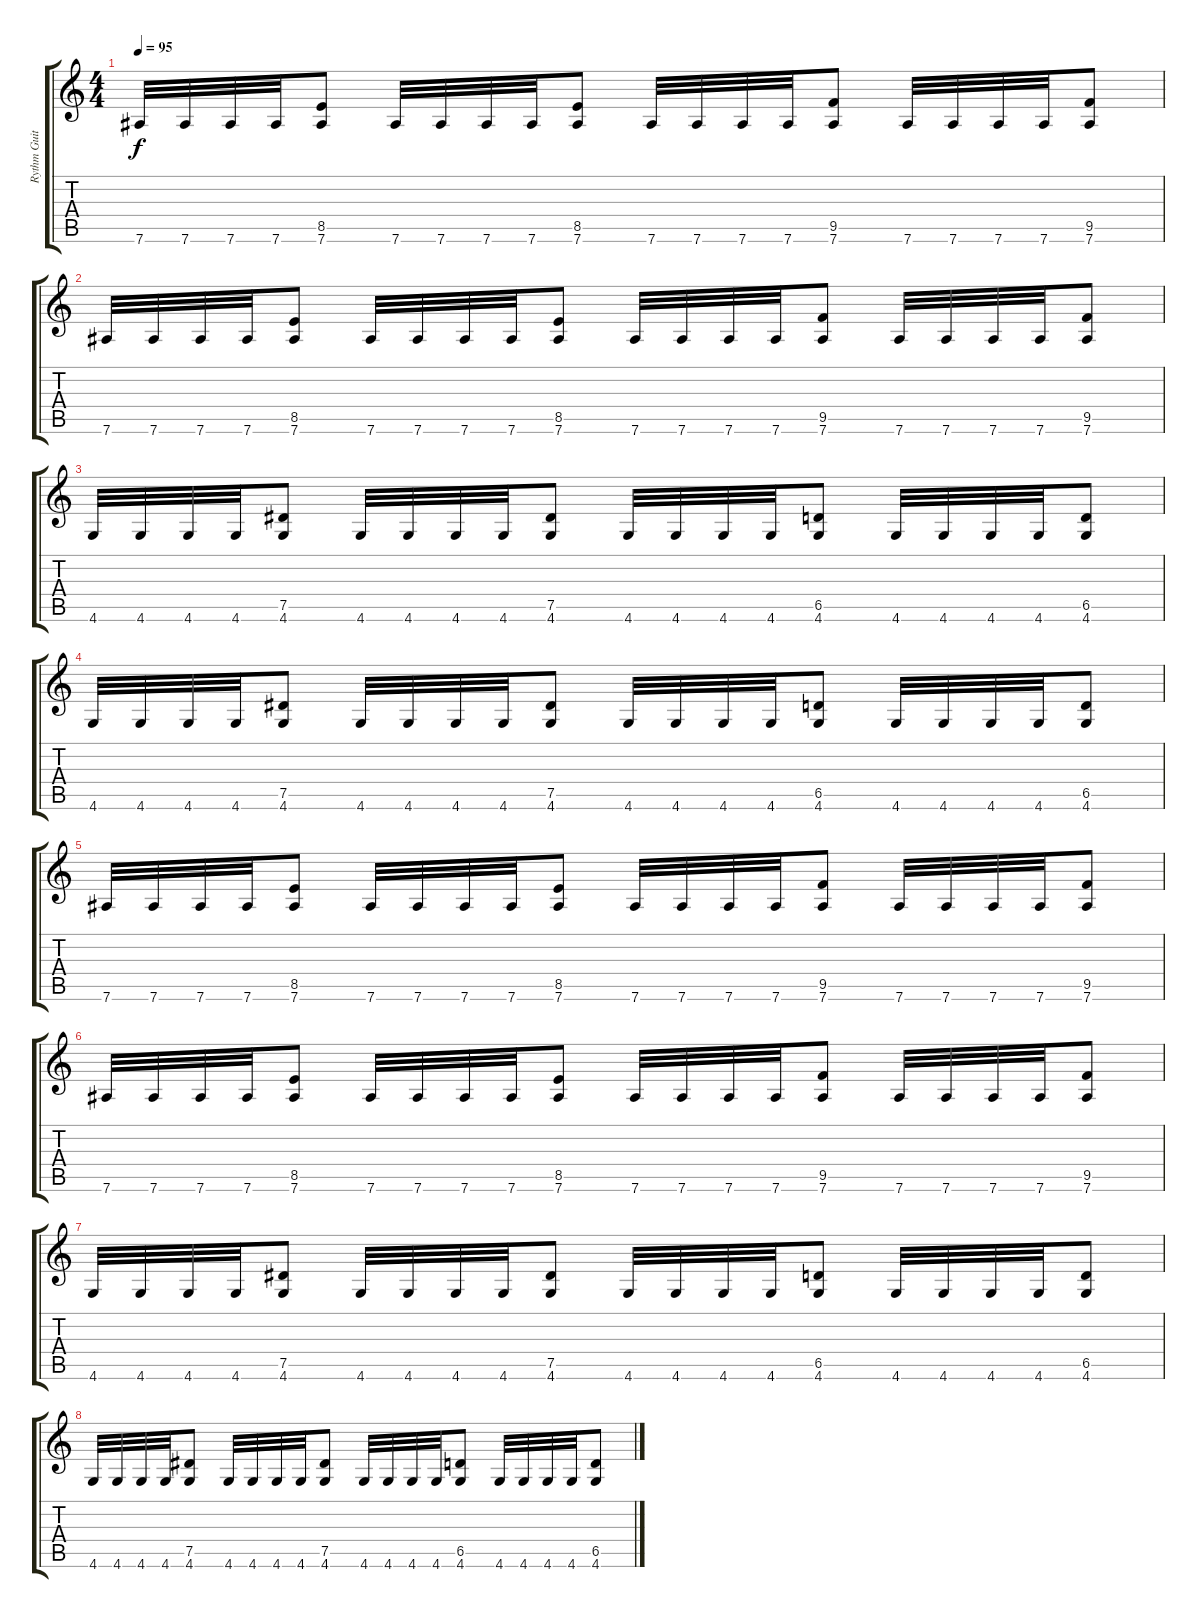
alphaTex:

\track ("Rythm Guitar" "Rythm Guit") {instrument distortionguitar}
\staff {score tabs}
\tuning (Eb4 Bb3 Gb3 Db3 Ab2 Eb2) {hide}
\ts (4 4)
\tempo 95
\clef g2
\ks c
7.6.32{dy f balance 16} 7.6.32 7.6.32 7.6.32 (8.5 7.6).8 7.6.32 7.6.32 7.6.32 7.6.32 (8.5 7.6).8 7.6.32 7.6.32 7.6.32 7.6.32 (9.5 7.6).8 7.6.32 7.6.32 7.6.32 7.6.32 (9.5 7.6).8 |
7.6.32{balance 16} 7.6.32 7.6.32 7.6.32 (8.5 7.6).8 7.6.32 7.6.32 7.6.32 7.6.32 (8.5 7.6).8 7.6.32 7.6.32 7.6.32 7.6.32 (9.5 7.6).8 7.6.32 7.6.32 7.6.32 7.6.32 (9.5 7.6).8 |
4.6.32 4.6.32 4.6.32 4.6.32 (7.5 4.6).8 4.6.32 4.6.32 4.6.32 4.6.32 (7.5 4.6).8 4.6.32 4.6.32 4.6.32 4.6.32 (6.5 4.6).8 4.6.32 4.6.32 4.6.32 4.6.32 (6.5 4.6).8 |
4.6.32 4.6.32 4.6.32 4.6.32 (7.5 4.6).8 4.6.32 4.6.32 4.6.32 4.6.32 (7.5 4.6).8 4.6.32 4.6.32 4.6.32 4.6.32 (6.5 4.6).8 4.6.32 4.6.32 4.6.32 4.6.32 (6.5 4.6).8 |
7.6.32{balance 16} 7.6.32 7.6.32 7.6.32 (8.5 7.6).8 7.6.32 7.6.32 7.6.32 7.6.32 (8.5 7.6).8 7.6.32 7.6.32 7.6.32 7.6.32 (9.5 7.6).8 7.6.32 7.6.32 7.6.32 7.6.32 (9.5 7.6).8 |
7.6.32{balance 16} 7.6.32 7.6.32 7.6.32 (8.5 7.6).8 7.6.32 7.6.32 7.6.32 7.6.32 (8.5 7.6).8 7.6.32 7.6.32 7.6.32 7.6.32 (9.5 7.6).8 7.6.32 7.6.32 7.6.32 7.6.32 (9.5 7.6).8 |
4.6.32 4.6.32 4.6.32 4.6.32 (7.5 4.6).8 4.6.32 4.6.32 4.6.32 4.6.32 (7.5 4.6).8 4.6.32 4.6.32 4.6.32 4.6.32 (6.5 4.6).8 4.6.32 4.6.32 4.6.32 4.6.32 (6.5 4.6).8 |
4.6.32 4.6.32 4.6.32 4.6.32 (7.5 4.6).8 4.6.32 4.6.32 4.6.32 4.6.32 (7.5 4.6).8 4.6.32 4.6.32 4.6.32 4.6.32 (6.5 4.6).8 4.6.32 4.6.32 4.6.32 4.6.32 (6.5 4.6).8
